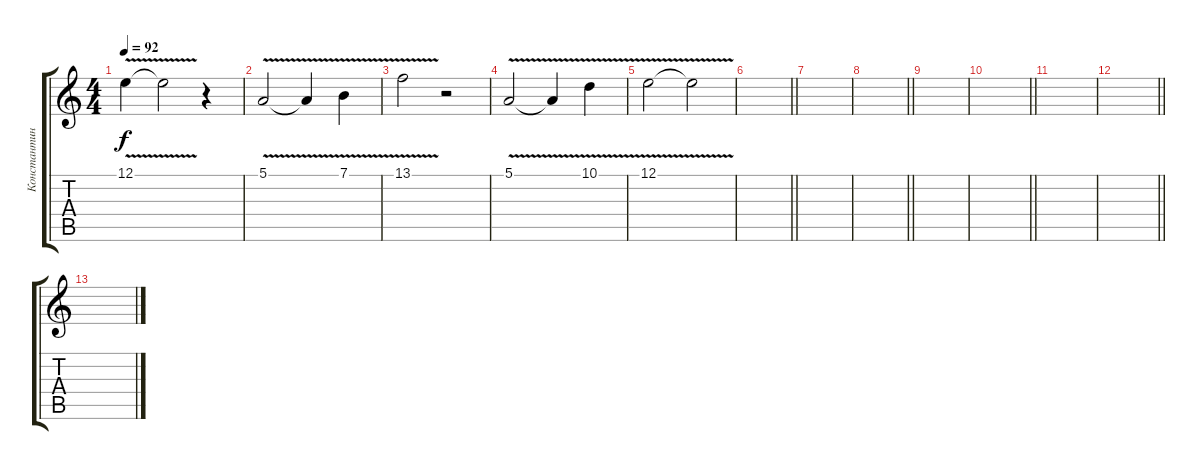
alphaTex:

\track ("Константин Бекрев" "Константин") {instrument musicbox}
\staff {score tabs}
\tuning (E4 B3 G3 D3 A2 E2) {hide}
\ts (4 4)
\tempo 92
\clef g2
\ks c
12.1{v}.4{dy f} 12.1{t}.2 r.4 |
5.1{v}.2 5.1{t}.4 7.1{v}.4 |
13.1{v}.2 r.2 |
5.1{v}.2 5.1{t}.4 10.1{v}.4 |
12.1{v}.2 12.1{t}.2 |
\barLineRight lightlight
|
\section ("" "")
|
\barLineRight lightlight
|
|
\barLineRight lightlight
|
|
\barLineRight lightlight
|
\section ("" "")
